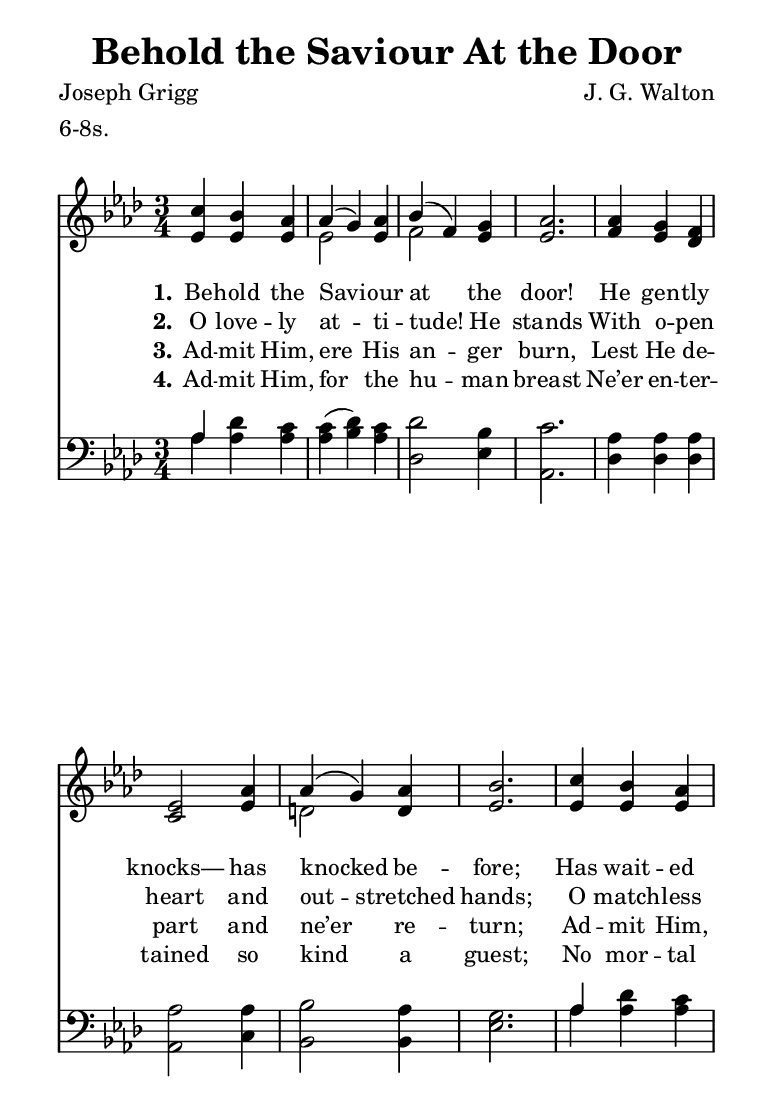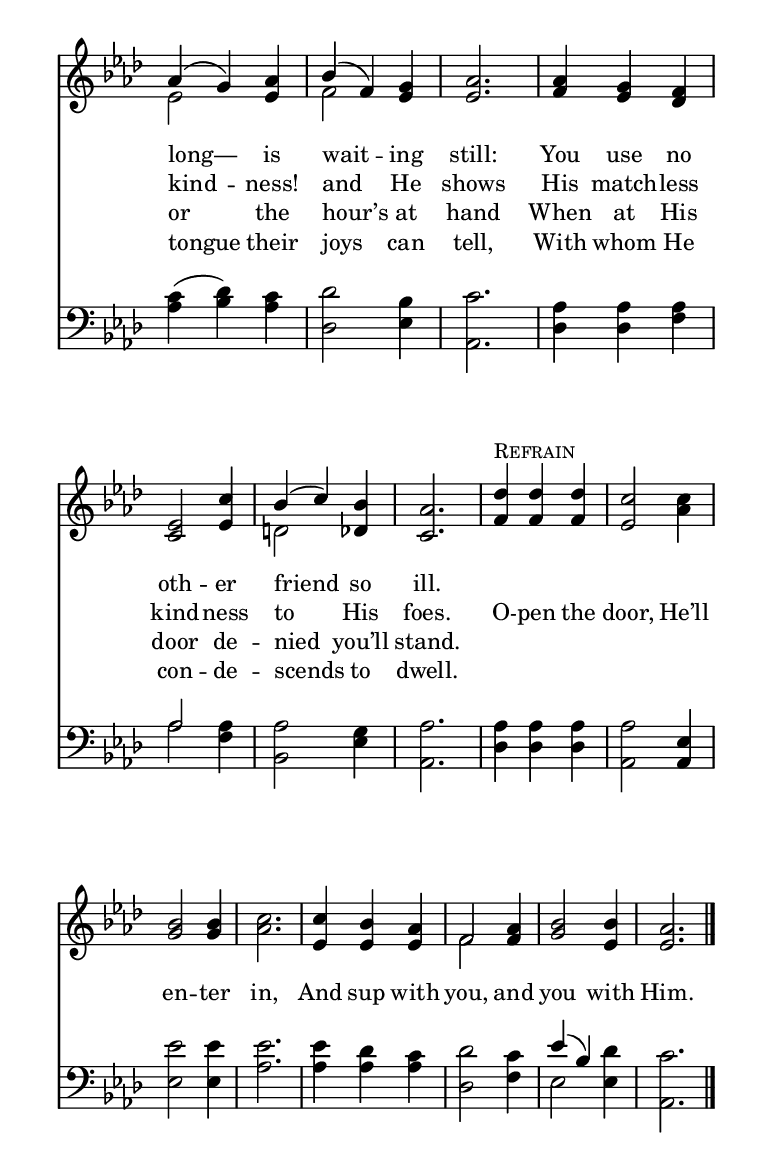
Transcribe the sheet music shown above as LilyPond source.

\include "common/global.ily"
\paper {
  \include "common/paper.ily"
  system-count = #(cond (is-eogsized 4) (#t #f))
}

\header{
  hymnnumber = "4"
  title = "Behold the Saviour At the Door"
  tunename = "St. Catherine"
  meter = "6-8s."
  poet = "Joseph Grigg"
  composer = "J. G. Walton"
  %copyright = ""
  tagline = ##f
}

patternA = { c4 c4 c4 | c4( c4) c4 | c4( c4) c4 | c2. \break } % Soprano 1
patternB = { c4 c4 c4 | c2      c4 | c4( c4) c4 | c2. \break } % Soprano 2
patternC = { c4 c4 c4 | c2      c4 | c2      c4 | c2. \break } % Alto 1 & Tenor / Bass 2
patternD = { c4 c4 c4 | c2      c4 | c2      c4 | c2. \break } % Alto 2
patternE = { c4 c4 c4 | c4( c4) c4 | c2      c4 | c2. \break } % Tenor / Bass 1

patternR = { c4 c4 c4 | c2      c4 | c2      c4 | c2. \break } % Soprano / Alto / Bass Refrain
patternS = { c4 c4 c4 | c2      c4 | c4( c4) c4 | c2. \break } % Tenor Refrain

global = {
  \include "common/overrides.ily"
  %\autoBeamOff
  \override Staff.TimeSignature.style = #'numbered \time 3/4
  \once \override Score.MetronomeMark.transparent = ##t
  \tempo 4 = 96
  \key aes \major
  %\partial 4.
}

notesSoprano = {
\global
\relative c'' {

  \changePitch \patternA { c bes aes   | aes g aes | bes f g   | aes }
  \changePitch \patternB { aes g f     | ees aes   | aes g aes | bes }
  \changePitch \patternA { c bes aes   | aes g aes | bes f g   | aes }
  \changePitch \patternB { aes g f     | ees c'    | bes c bes | aes }

  << s^\markup { \small \caps "Refrain" }
  \changePitch \patternR { des des des | c c       | bes bes   | c   } >>
  \changePitch \patternR { c bes aes   | f aes     | bes bes   | aes }
  \bar "|."

}
}

notesAlto = {
\global
\relative e' {

  \changePitch \patternC { ees ees ees | ees ees | f ees | ees }
  \changePitch \patternD { f ees des   | c ees   | d d   | ees }
  \changePitch \patternC { ees ees ees | ees ees | f ees | ees }
  \changePitch \patternD { f ees des   | c ees   | d des | c   }

  \changePitch \patternR { f f f       | ees aes | g g   | aes }
  \changePitch \patternR { ees ees ees | f f     | g ees | ees }

}
}

notesTenor = {
\global
\relative a {

  \changePitch \patternE { aes des c   | c des c | des bes     | c   }
  \changePitch \patternC { aes aes aes | aes aes | bes aes     | g   }
  \changePitch \patternE { aes des c   | c des c | des bes     | c   }
  \changePitch \patternC { aes aes aes | aes aes | aes g       | aes }

  \changePitch \patternR { aes aes aes | aes ees | ees' ees    | ees }
  \changePitch \patternS { ees des c   | des c   | ees bes des | c   }

}
}

notesBass = {
\global
\relative f {

  \changePitch \patternE { aes aes aes | aes bes aes | des, ees | aes, }
  \changePitch \patternC { des des des | aes c       | bes bes  | ees  }
  \changePitch \patternE { aes aes aes | aes bes aes | des, ees | aes, }
  \changePitch \patternC { des des f   | aes f       | bes, ees | aes, }

  \changePitch \patternR { des des des | aes aes     | ees' ees | aes  }
  \changePitch \patternR { aes aes aes | des, f      | ees ees  | aes, }

}
}

Refrain = \lyricmode {

  O -- pen the door, He’ll en -- ter in,
  And sup with you, and you with Him.

}

wordsA = \lyricmode {
\set stanza = "1."

  Be -- hold the Sav -- iour at the door!
  He gen -- tly knocks— has knocked be -- fore;
  Has wait -- ed long— is wait -- ing still:
  You use no oth -- er friend so ill.

}

wordsB = \lyricmode {
\set stanza = "2."

  O love -- ly at -- ti -- tude! He stands
  With o -- pen heart and out -- stretched hands;
  O match -- less kind -- ness! and He shows
  His match -- less kind -- ness to His foes.
  \Refrain
}

wordsC = \lyricmode {
\set stanza = "3."

  Ad -- mit Him, ere His an -- ger burn,
  Lest He de -- part and ne’er re -- turn;
  Ad -- mit Him, or the hour’s at hand
  When at His door de -- nied you’ll stand.

}

wordsD = \lyricmode {
\set stanza = "4."

  Ad -- mit Him, for the hu -- man breast
  Ne’er en -- ter -- tained so kind a guest;
  No mor -- tal tongue their joys can tell,
  With whom He con -- de -- scends to dwell.

}


\score {
  \context ChoirStaff <<
    \context Staff = upper <<
      \set ChoirStaff.systemStartDelimiter = #'SystemStartBar
      \partcombine #'(2 . 9) \notesSoprano \notesAlto
      \context NullVoice = sopranos { \voiceOne << \notesSoprano >> }
      \context NullVoice = altos { \voiceTwo << \notesAlto >> }
      \context Lyrics = one   \lyricsto sopranos \wordsA
      \context Lyrics = two   \lyricsto sopranos \wordsB
      \context Lyrics = three \lyricsto sopranos \wordsC
      \context Lyrics = four  \lyricsto sopranos \wordsD
    >>
    \context Staff = men <<
      \clef bass
      \partcombine #'(2 . 9) \notesTenor \notesBass
      \context NullVoice = tenors { \voiceOne << \notesTenor >> }
      \context NullVoice = basses { \voiceTwo << \notesBass >> }
    >>
  >>
  \layout {
    \include "common/layout.ily"
  }
  \midi{
    \include "common/midi.ily"
  }
}

\version "2.19.49"  % necessary for upgrading to future LilyPond versions.

% vi:set et ts=2 sw=2 ai nocindent syntax=lilypond:
